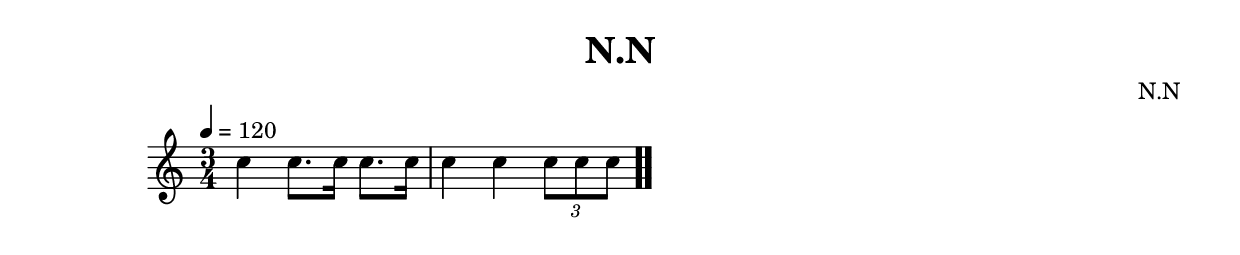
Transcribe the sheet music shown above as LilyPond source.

\version "2.13.2"

#(ly:set-option 'point-and-click #f)

\header {
  title = "N.N"
  composer = "N.N"
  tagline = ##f
}
global =
{
    \override Staff.TimeSignature #'style = #'()
    \time 3/4
    \clef "treble"
    \key c \major
    \override Rest #'direction = #'0
    \override MultiMeasureRest #'staff-position = #0
}
\score
{
<<
    \transpose c' c'

    
    \new Staff
    <<
    \transpose c' c'

    {
      \global
  		%\override Score.MetronomeMark #'transparent = ##t
  		%\override Score.MetronomeMark #'stencil = ##f
  		
  		\override HorizontalBracket #'direction = #UP
  		\override HorizontalBracket #'bracket-flare = #'(0 . 0)
  		
  		\override TextSpanner #'dash-fraction = #1.0
  		\override TextSpanner #'bound-details #'left #'text = \markup{ \concat{\draw-line #'(0 . -1.0) \draw-line #'(1.0 . 0) }}
  		\override TextSpanner #'bound-details #'right #'text = \markup{ \concat{ \draw-line #'(1.0 . 0) \draw-line #'(0 . -1.0) }}
          \set Score.markFormatter = #format-mark-box-numbers


      \tempo 4 = 120
      \set Score.currentBarNumber = #1
     
      | \time 3/4 c''4 c''8. c''16 c''8. c''16 
      | c''4 c''4 \tuplet 3/2 {c''8 c''8 c''8}\bar  ".."
    }
    >>
>>    
}
